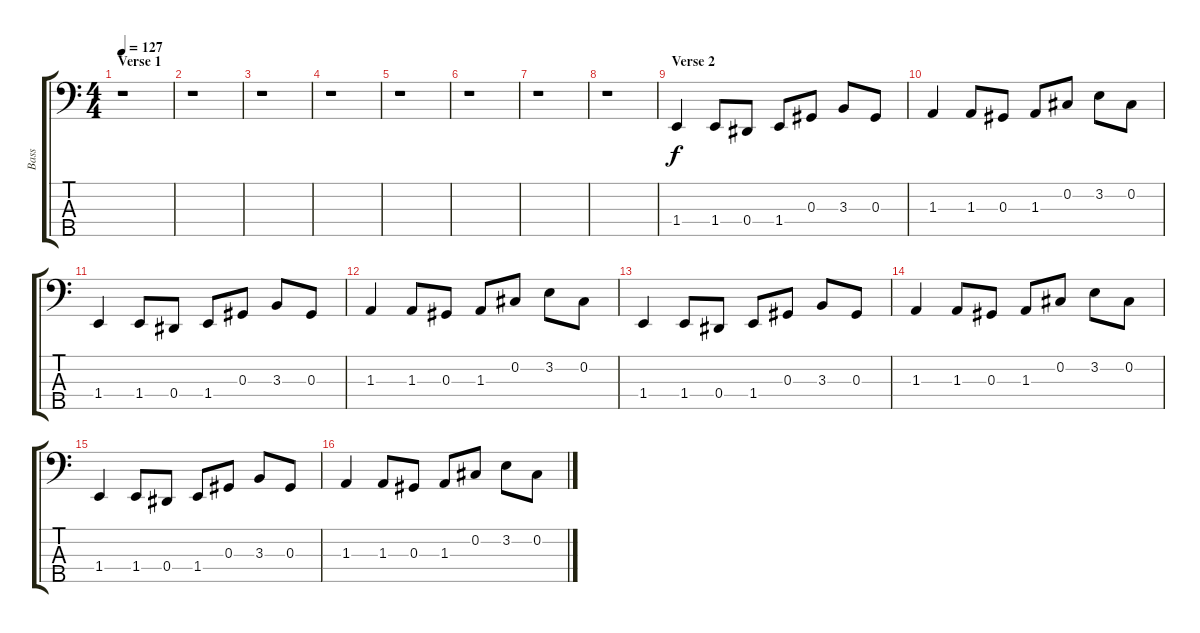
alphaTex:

\track ("Bass" "Bass") {instrument electricbassfinger}
\staff {score tabs}
\tuning (Gb2 Db2 Ab1 Eb1 Bb0) {hide}
\ts (4 4)
\section ("" "Verse 1")
\tempo 127
\clef f4
\ks c
r.1{dy f instrument electricbassfinger} |
r.1 |
r.1 |
r.1 |
r.1 |
r.1 |
r.1 |
r.1 |
\section ("" "Verse 2")
1.4.4 1.4.8 0.4.8 1.4.8 0.3.8 3.3.8 0.3.8 |
1.3.4 1.3.8 0.3.8 1.3.8 0.2.8 3.2.8 0.2.8 |
1.4.4 1.4.8 0.4.8 1.4.8 0.3.8 3.3.8 0.3.8 |
1.3.4 1.3.8 0.3.8 1.3.8 0.2.8 3.2.8 0.2.8 |
1.4.4 1.4.8 0.4.8 1.4.8 0.3.8 3.3.8 0.3.8 |
1.3.4 1.3.8 0.3.8 1.3.8 0.2.8 3.2.8 0.2.8 |
1.4.4 1.4.8 0.4.8 1.4.8 0.3.8 3.3.8 0.3.8 |
1.3.4 1.3.8 0.3.8 1.3.8 0.2.8 3.2.8 0.2.8
